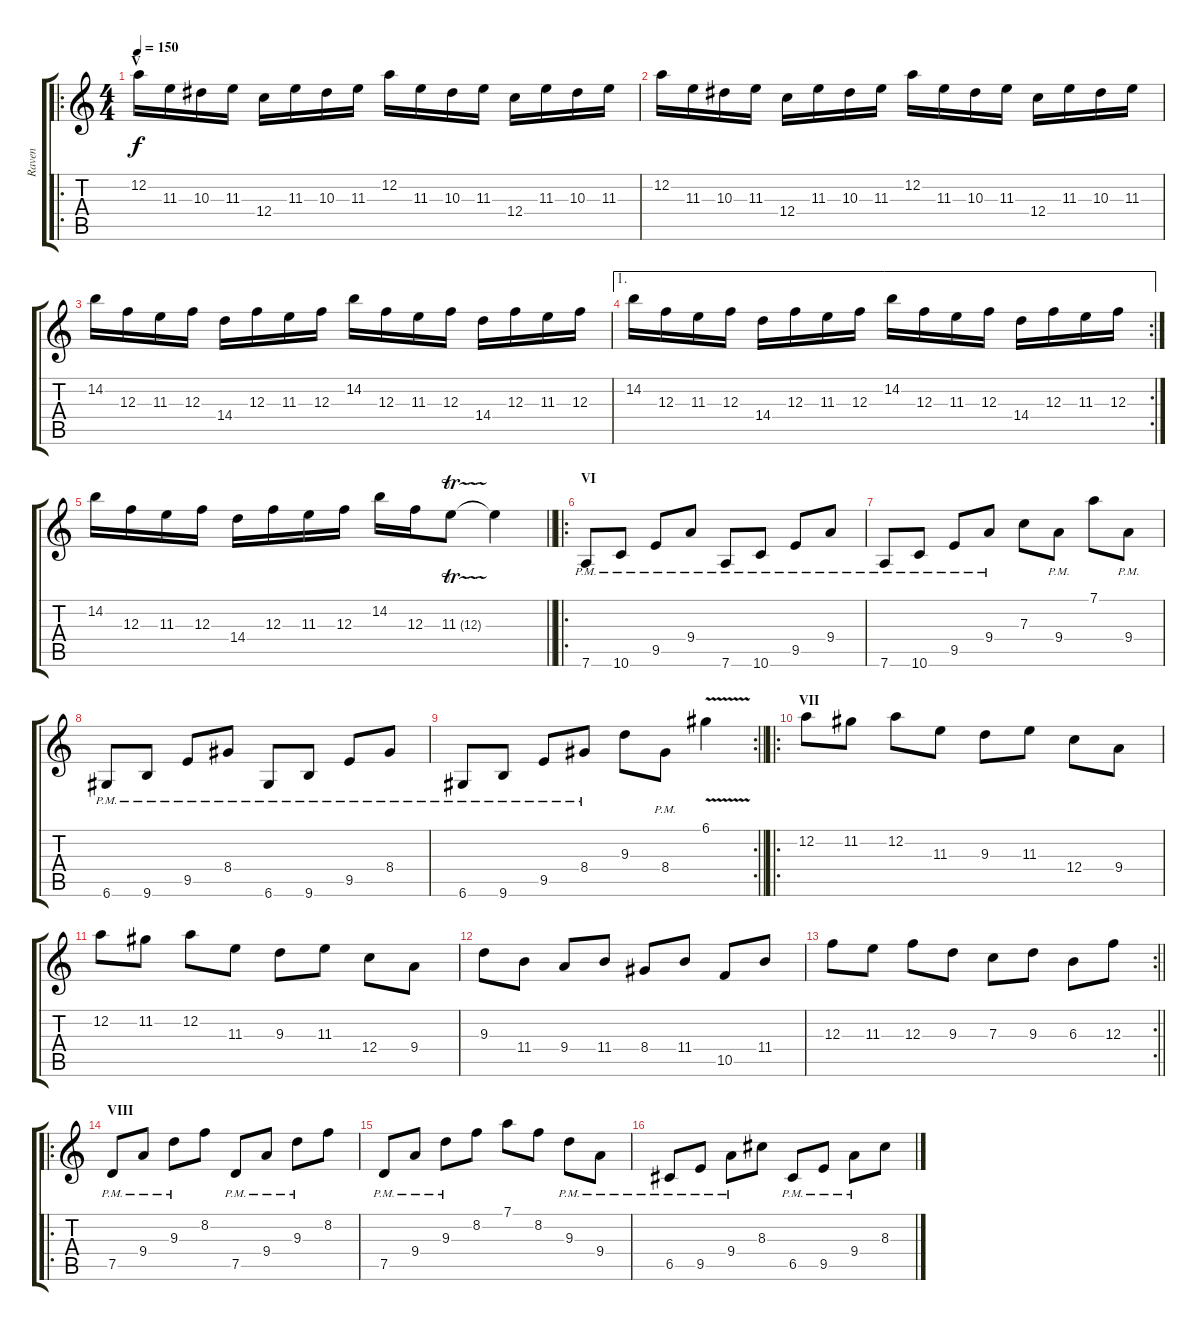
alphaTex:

\track ("Raven" "Raven") {instrument distortionguitar}
\staff {score tabs}
\tuning (D4 A3 F3 C3 G2 D2) {hide}
\ro
\ts (4 4)
\section ("" "V")
\tempo 150
\clef g2
\ks c
12.2.16{dy f} 11.3.16 10.3.16 11.3.16 12.4.16 11.3.16 10.3.16 11.3.16 12.2.16 11.3.16 10.3.16 11.3.16 12.4.16 11.3.16 10.3.16 11.3.16 |
12.2.16 11.3.16 10.3.16 11.3.16 12.4.16 11.3.16 10.3.16 11.3.16 12.2.16 11.3.16 10.3.16 11.3.16 12.4.16 11.3.16 10.3.16 11.3.16 |
14.2.16 12.3.16 11.3.16 12.3.16 14.4.16 12.3.16 11.3.16 12.3.16 14.2.16 12.3.16 11.3.16 12.3.16 14.4.16 12.3.16 11.3.16 12.3.16 |
\ae 1
\rc 2
14.2.16 12.3.16 11.3.16 12.3.16 14.4.16 12.3.16 11.3.16 12.3.16 14.2.16 12.3.16 11.3.16 12.3.16 14.4.16 12.3.16 11.3.16 12.3.16 |
\barLineRight lightlight
14.2.16 12.3.16 11.3.16 12.3.16 14.4.16 12.3.16 11.3.16 12.3.16 14.2.16 12.3.16 11.3{tr (12 16)}.8 11.3{t}.4 |
\ro
\section ("" "VI")
7.6{pm}.8 10.6{pm}.8 9.5{pm}.8 9.4{pm}.8 7.6{pm}.8 10.6{pm}.8 9.5{pm}.8 9.4{pm}.8 |
7.6{pm}.8 10.6{pm}.8 9.5{pm}.8 9.4{pm}.8 7.3.8 9.4{pm}.8 7.1.8 9.4{pm}.8 |
6.6{pm}.8 9.6{pm}.8 9.5{pm}.8 8.4{pm}.8 6.6{pm}.8 9.6{pm}.8 9.5{pm}.8 8.4{pm}.8 |
\rc 2
\barLineRight lightlight
6.6{pm}.8 9.6{pm}.8 9.5{pm}.8 8.4{pm}.8 9.3.8 8.4{pm}.8 6.1{v}.4 |
\ro
\section ("" "VII")
12.2.8 11.2.8 12.2.8 11.3.8 9.3.8 11.3.8 12.4.8 9.4.8 |
12.2.8 11.2.8 12.2.8 11.3.8 9.3.8 11.3.8 12.4.8 9.4.8 |
9.3.8 11.4.8 9.4.8 11.4.8 8.4.8 11.4.8 10.5.8 11.4.8 |
\rc 2
\barLineRight lightlight
12.3.8 11.3.8 12.3.8 9.3.8 7.3.8 9.3.8 6.3.8 12.3.8 |
\ro
\section ("" "VIII")
7.5{pm}.8 9.4{pm}.8 9.3{pm}.8 8.2.8 7.5{pm}.8 9.4{pm}.8 9.3{pm}.8 8.2.8 |
7.5{pm}.8 9.4{pm}.8 9.3{pm}.8 8.2.8 7.1.8 8.2.8 9.3{pm}.8 9.4{pm}.8 |
6.5{pm}.8 9.5{pm}.8 9.4{pm}.8 8.3.8 6.5{pm}.8 9.5{pm}.8 9.4{pm}.8 8.3.8
